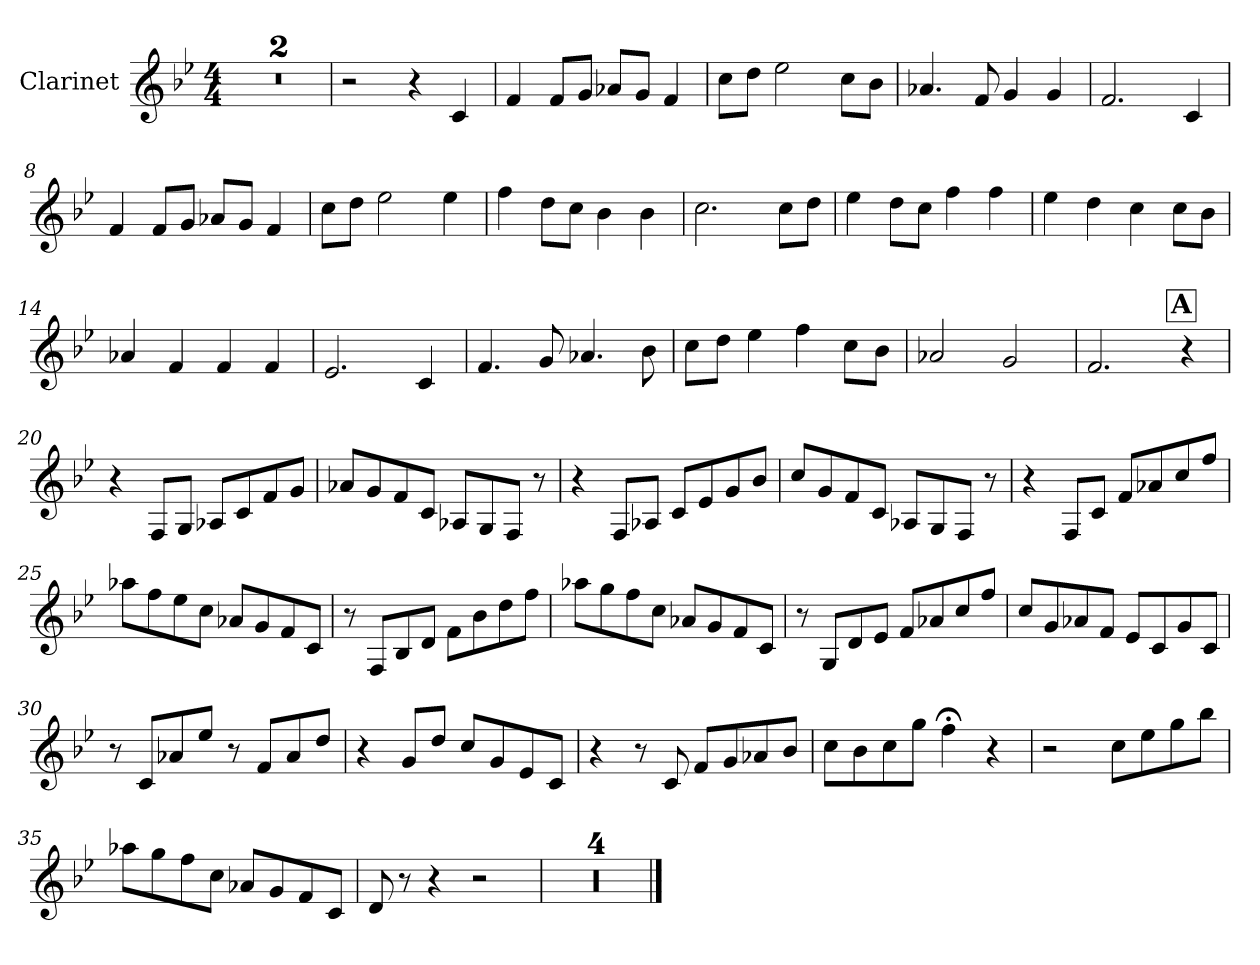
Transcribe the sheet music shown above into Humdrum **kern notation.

**kern
*part1
*staff1
*I"Clarinet
*I'Cl
*clefG2
*ITrd1c2
*k[b-e-a-d-]
*A-:
*M4/4
=1
1r
=2
1r
=3
2r
4r
4B-/
=4
4e-/
8e-/L
8f/J
8g-X/L
8f/J
4e-/
=5
8b-\L
8cc\J
2dd-\
8b-\L
8a-\J
=6
4.g-X/
8e-/
4f/
4f/
=7
2.e-/
4B-/
=8
4e-/
8e-/L
8f/J
8g-X/L
8f/J
4e-/
=9
8b-\L
8cc\J
2dd-\
4dd-\
!!LO:LB:g=z
=10
4ee-\
8cc\L
8b-\J
4a-\
4a-\
=11
2.b-\
8b-\L
8cc\J
=12
4dd-\
8cc\L
8b-\J
4ee-\
4ee-\
=13
4dd-\
4cc\
4b-\
8b-\L
8a-\J
=14
4g-X/
4e-/
4e-/
4e-/
=15
2.d-/
4B-/
=16
4.e-/
8f/
4.g-X/
8a-\
=17
8b-\L
8cc\J
4dd-\
4ee-\
8b-\L
8a-\J
!!LO:LB:g=z
=18
2g-X/
2f/
!!LO:REH:place=s1:a:t=A:qo=3
=19
2.e-/
4r
=20
4r
8E-/L
8F/J
8G-X/L
8B-/
8e-/
8f/J
=21
8g-X/L
8f/
8e-/
8B-/J
8G-X/L
8F/
8E-/J
8r
=22
4r
8E-/L
8G-X/J
8B-/L
8d-/
8f/
8a-/J
=23
8b-/L
8f/
8e-/
8B-/J
8G-X/L
8F/
8E-/J
8r
!!LO:LB:g=z
=24
4r
8E-/L
8B-/J
8e-/L
8g-X/
8b-/
8ee-/J
=25
8gg-X\L
8ee-\
8dd-\
8b-\J
8g-X/L
8f/
8e-/
8B-/J
=26
8r
8E-/L
8A-/
8c/J
8e-\L
8a-\
8cc\
8ee-\J
=27
8gg-X\L
8ff\
8ee-\
8b-\J
8g-X/L
8f/
8e-/
8B-/J
=28
8r
8F/L
8c/
8d-/J
8e-/L
8g-X/
8b-/
8ee-/J
!!LO:LB:g=z
=29
8b-/L
8f/
8g-X/
8e-/J
8d-/L
8B-/
8f/
8B-/J
=30
8r
8B-/L
8g-X/
8dd-/J
8r
8e-/L
8g-/
8cc/J
=31
4r
8f/L
8cc/J
8b-/L
8f/
8d-/
8B-/J
=32
4r
8r
8B-/
8e-/L
8f/
8g-X/
8a-/J
=33
8b-\L
8a-\
8b-\
8ff\J
4ee-;<\
4r
!!LO:LB:g=z
=34
2r
8b-\L
8dd-\
8ff\
8aa-\J
=35
8gg-X\L
8ff\
8ee-\
8b-\J
8g-X/L
8f/
8e-/
8B-/J
=36
8c/
8r
4r
2r
=37
1r
=38
1r
=39
1r
=40
1r
==
*-
